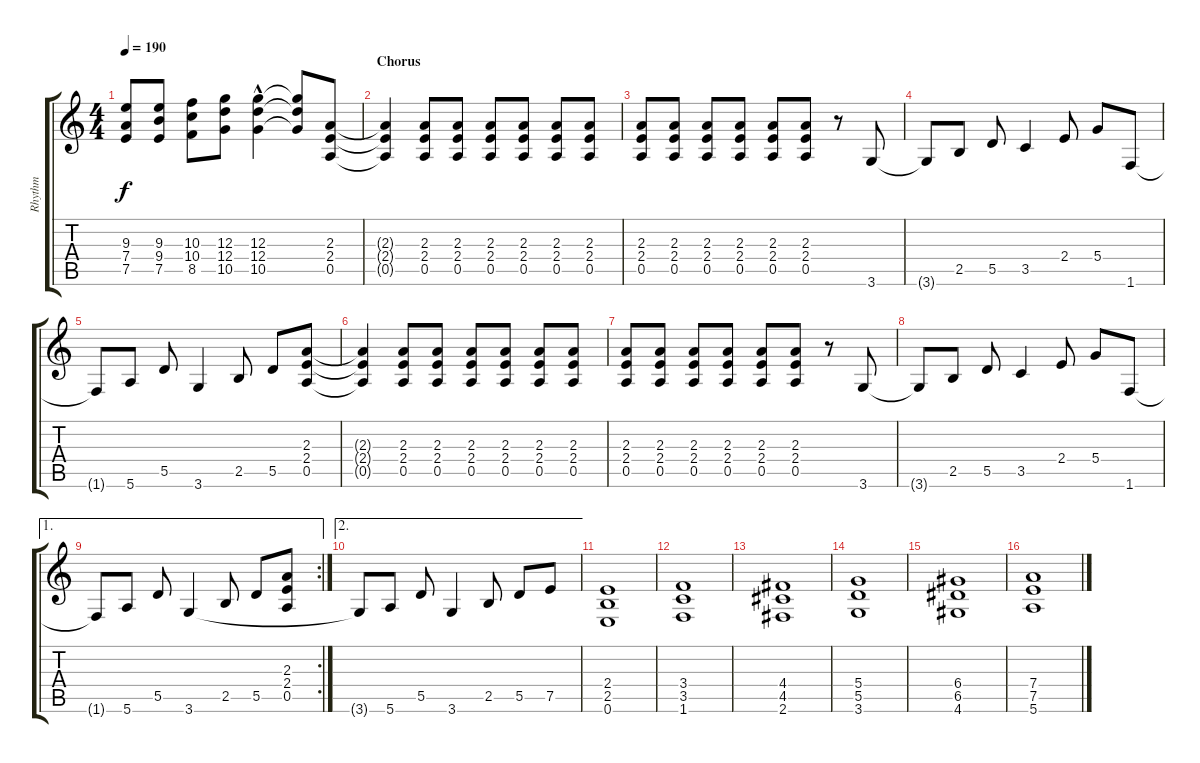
\track ("Rhythm" "Rhythm") {instrument distortionguitar}
\staff {score tabs}
\tuning (E4 B3 G3 D3 A2 E2) {hide}
\ts (4 4)
\tempo 190
\clef g2
\ks c
(9.3 7.4 7.5).8{dy f} (9.3 9.4 7.5).8 (10.3 10.4 8.5).8 (12.3 12.4 10.5).8 (12.3{hac} 12.4 10.5).4 (12.3{t} 12.4{t} 10.5{t}).8 (2.3 2.4 0.5).8 |
\section ("" "Chorus")
(2.3{t} 2.4{t} 0.5{t}).4 (2.3 2.4 0.5).8 (2.3 2.4 0.5).8 (2.3 2.4 0.5).8 (2.3 2.4 0.5).8 (2.3 2.4 0.5).8 (2.3 2.4 0.5).8 |
(2.3 2.4 0.5).8 (2.3 2.4 0.5).8 (2.3 2.4 0.5).8 (2.3 2.4 0.5).8 (2.3 2.4 0.5).8 (2.3 2.4 0.5).8 r.8 3.6.8 |
3.6{t}.8 2.5.8 5.5.8 3.5.4 2.4.8 5.4.8 1.6.8 |
1.6{t}.8 5.6.8 5.5.8 3.6.4 2.5.8 5.5.8 (2.3 2.4 0.5).8 |
(2.3{t} 2.4{t} 0.5{t}).4 (2.3 2.4 0.5).8 (2.3 2.4 0.5).8 (2.3 2.4 0.5).8 (2.3 2.4 0.5).8 (2.3 2.4 0.5).8 (2.3 2.4 0.5).8 |
(2.3 2.4 0.5).8 (2.3 2.4 0.5).8 (2.3 2.4 0.5).8 (2.3 2.4 0.5).8 (2.3 2.4 0.5).8 (2.3 2.4 0.5).8 r.8 3.6.8 |
3.6{t}.8 2.5.8 5.5.8 3.5.4 2.4.8 5.4.8 1.6.8 |
\ae 1
\rc 2
1.6{t}.8 5.6.8 5.5.8 3.6.4 2.5.8 5.5.8 (2.3 2.4 0.5).8 |
\ae 2
3.6{t}.8 5.6.8 5.5.8 3.6.4 2.5.8 5.5.8 7.5.8 |
(2.4 2.5 0.6).1 |
(3.4 3.5 1.6).1 |
(4.4 4.5 2.6).1 |
(5.4 5.5 3.6).1 |
(6.4 6.5 4.6).1 |
(7.4 7.5 5.6).1
